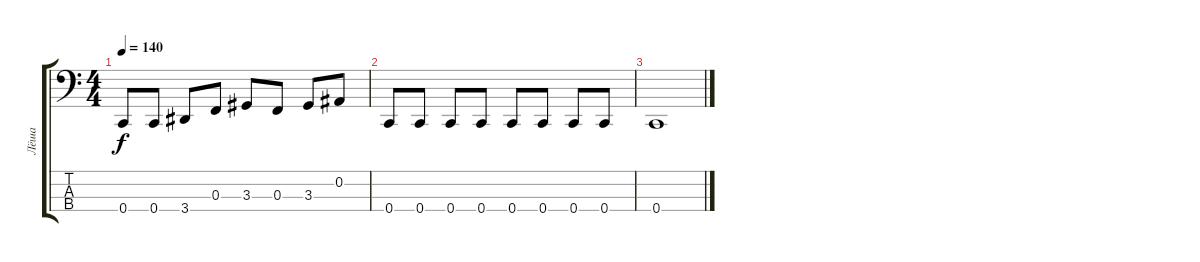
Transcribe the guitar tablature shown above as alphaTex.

\track ("Лёша" "Лёша") {instrument electricbassfinger}
\staff {score tabs}
\tuning (Eb2 Bb1 F1 C1) {hide}
\ts (4 4)
\tempo 140
\clef f4
\ks c
0.4.8{dy f} 0.4.8 3.4.8 0.3.8 3.3.8 0.3.8 3.3.8 0.2.8 |
0.4.8 0.4.8 0.4.8 0.4.8 0.4.8 0.4.8 0.4.8 0.4.8 |
0.4.1
